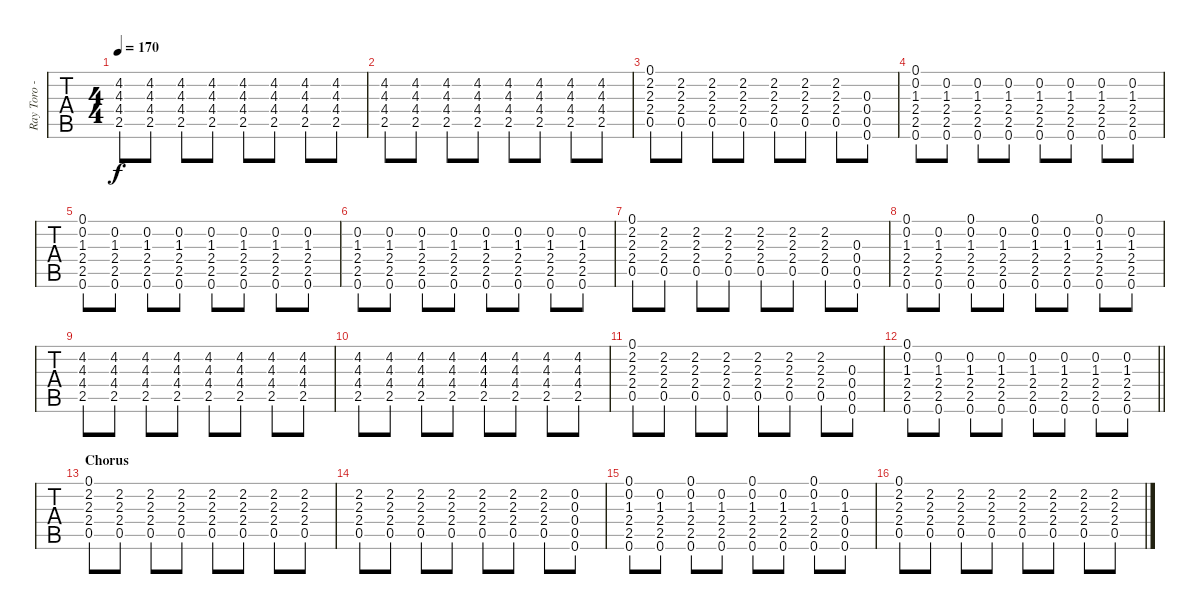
\track ("Ray Toro - Guitar One" "Ray Toro -") {instrument distortionguitar}
\staff {tabs}
\tuning (E4 B3 G3 D3 A2 E2) {hide}
\ts (4 4)
\tempo 170
\clef g2
\ks c
(4.2 4.3 4.4 2.5).8{dy f} (4.2 4.3 4.4 2.5).8 (4.2 4.3 4.4 2.5).8 (4.2 4.3 4.4 2.5).8 (4.2 4.3 4.4 2.5).8 (4.2 4.3 4.4 2.5).8 (4.2 4.3 4.4 2.5).8 (4.2 4.3 4.4 2.5).8 |
(4.2 4.3 4.4 2.5).8 (4.2 4.3 4.4 2.5).8 (4.2 4.3 4.4 2.5).8 (4.2 4.3 4.4 2.5).8 (4.2 4.3 4.4 2.5).8 (4.2 4.3 4.4 2.5).8 (4.2 4.3 4.4 2.5).8 (4.2 4.3 4.4 2.5).8 |
(0.1 2.2 2.3 2.4 0.5).8 (2.2 2.3 2.4 0.5).8 (2.2 2.3 2.4 0.5).8 (2.2 2.3 2.4 0.5).8 (2.2 2.3 2.4 0.5).8 (2.2 2.3 2.4 0.5).8 (2.2 2.3 2.4 0.5).8 (0.3 0.4 0.5 0.6).8 |
(0.1 0.2 1.3 2.4 2.5 0.6).8 (0.2 1.3 2.4 2.5 0.6).8 (0.2 1.3 2.4 2.5 0.6).8 (0.2 1.3 2.4 2.5 0.6).8 (0.2 1.3 2.4 2.5 0.6).8 (0.2 1.3 2.4 2.5 0.6).8 (0.2 1.3 2.4 2.5 0.6).8 (0.2 1.3 2.4 2.5 0.6).8 |
(0.1 0.2 1.3 2.4 2.5 0.6).8 (0.2 1.3 2.4 2.5 0.6).8 (0.2 1.3 2.4 2.5 0.6).8 (0.2 1.3 2.4 2.5 0.6).8 (0.2 1.3 2.4 2.5 0.6).8 (0.2 1.3 2.4 2.5 0.6).8 (0.2 1.3 2.4 2.5 0.6).8 (0.2 1.3 2.4 2.5 0.6).8 |
(0.2 1.3 2.4 2.5 0.6).8 (0.2 1.3 2.4 2.5 0.6).8 (0.2 1.3 2.4 2.5 0.6).8 (0.2 1.3 2.4 2.5 0.6).8 (0.2 1.3 2.4 2.5 0.6).8 (0.2 1.3 2.4 2.5 0.6).8 (0.2 1.3 2.4 2.5 0.6).8 (0.2 1.3 2.4 2.5 0.6).8 |
(0.1 2.2 2.3 2.4 0.5).8 (2.2 2.3 2.4 0.5).8 (2.2 2.3 2.4 0.5).8 (2.2 2.3 2.4 0.5).8 (2.2 2.3 2.4 0.5).8 (2.2 2.3 2.4 0.5).8 (2.2 2.3 2.4 0.5).8 (0.3 0.4 0.5 0.6).8 |
(0.1 0.2 1.3 2.4 2.5 0.6).8 (0.2 1.3 2.4 2.5 0.6).8 (0.1 0.2 1.3 2.4 2.5 0.6).8 (0.2 1.3 2.4 2.5 0.6).8 (0.1 0.2 1.3 2.4 2.5 0.6).8 (0.2 1.3 2.4 2.5 0.6).8 (0.1 0.2 1.3 2.4 2.5 0.6).8 (0.2 1.3 2.4 2.5 0.6).8 |
(4.2 4.3 4.4 2.5).8 (4.2 4.3 4.4 2.5).8 (4.2 4.3 4.4 2.5).8 (4.2 4.3 4.4 2.5).8 (4.2 4.3 4.4 2.5).8 (4.2 4.3 4.4 2.5).8 (4.2 4.3 4.4 2.5).8 (4.2 4.3 4.4 2.5).8 |
(4.2 4.3 4.4 2.5).8 (4.2 4.3 4.4 2.5).8 (4.2 4.3 4.4 2.5).8 (4.2 4.3 4.4 2.5).8 (4.2 4.3 4.4 2.5).8 (4.2 4.3 4.4 2.5).8 (4.2 4.3 4.4 2.5).8 (4.2 4.3 4.4 2.5).8 |
(0.1 2.2 2.3 2.4 0.5).8 (2.2 2.3 2.4 0.5).8 (2.2 2.3 2.4 0.5).8 (2.2 2.3 2.4 0.5).8 (2.2 2.3 2.4 0.5).8 (2.2 2.3 2.4 0.5).8 (2.2 2.3 2.4 0.5).8 (0.3 0.4 0.5 0.6).8 |
\barLineRight lightlight
(0.1 0.2 1.3 2.4 2.5 0.6).8 (0.2 1.3 2.4 2.5 0.6).8 (0.2 1.3 2.4 2.5 0.6).8 (0.2 1.3 2.4 2.5 0.6).8 (0.2 1.3 2.4 2.5 0.6).8 (0.2 1.3 2.4 2.5 0.6).8 (0.2 1.3 2.4 2.5 0.6).8 (0.2 1.3 2.4 2.5 0.6).8 |
\section ("" "Chorus")
(0.1 2.2 2.3 2.4 0.5).8 (2.2 2.3 2.4 0.5).8 (2.2 2.3 2.4 0.5).8 (2.2 2.3 2.4 0.5).8 (2.2 2.3 2.4 0.5).8 (2.2 2.3 2.4 0.5).8 (2.2 2.3 2.4 0.5).8 (2.2 2.3 2.4 0.5).8 |
(2.2 2.3 2.4 0.5).8 (2.2 2.3 2.4 0.5).8 (2.2 2.3 2.4 0.5).8 (2.2 2.3 2.4 0.5).8 (2.2 2.3 2.4 0.5).8 (2.2 2.3 2.4 0.5).8 (2.2 2.3 2.4 0.5).8 (0.2 0.3 0.4 0.5 0.6).8 |
(0.1 0.2 1.3 2.4 2.5 0.6).8 (0.2 1.3 2.4 2.5 0.6).8 (0.1 0.2 1.3 2.4 2.5 0.6).8 (0.2 1.3 2.4 2.5 0.6).8 (0.1 0.2 1.3 2.4 2.5 0.6).8 (0.2 1.3 2.4 2.5 0.6).8 (0.1 0.2 1.3 2.4 2.5 0.6).8 (0.2 1.3 0.4 0.5 0.6).8 |
(0.1 2.2 2.3 2.4 0.5).8 (2.2 2.3 2.4 0.5).8 (2.2 2.3 2.4 0.5).8 (2.2 2.3 2.4 0.5).8 (2.2 2.3 2.4 0.5).8 (2.2 2.3 2.4 0.5).8 (2.2 2.3 2.4 0.5).8 (2.2 2.3 2.4 0.5).8
